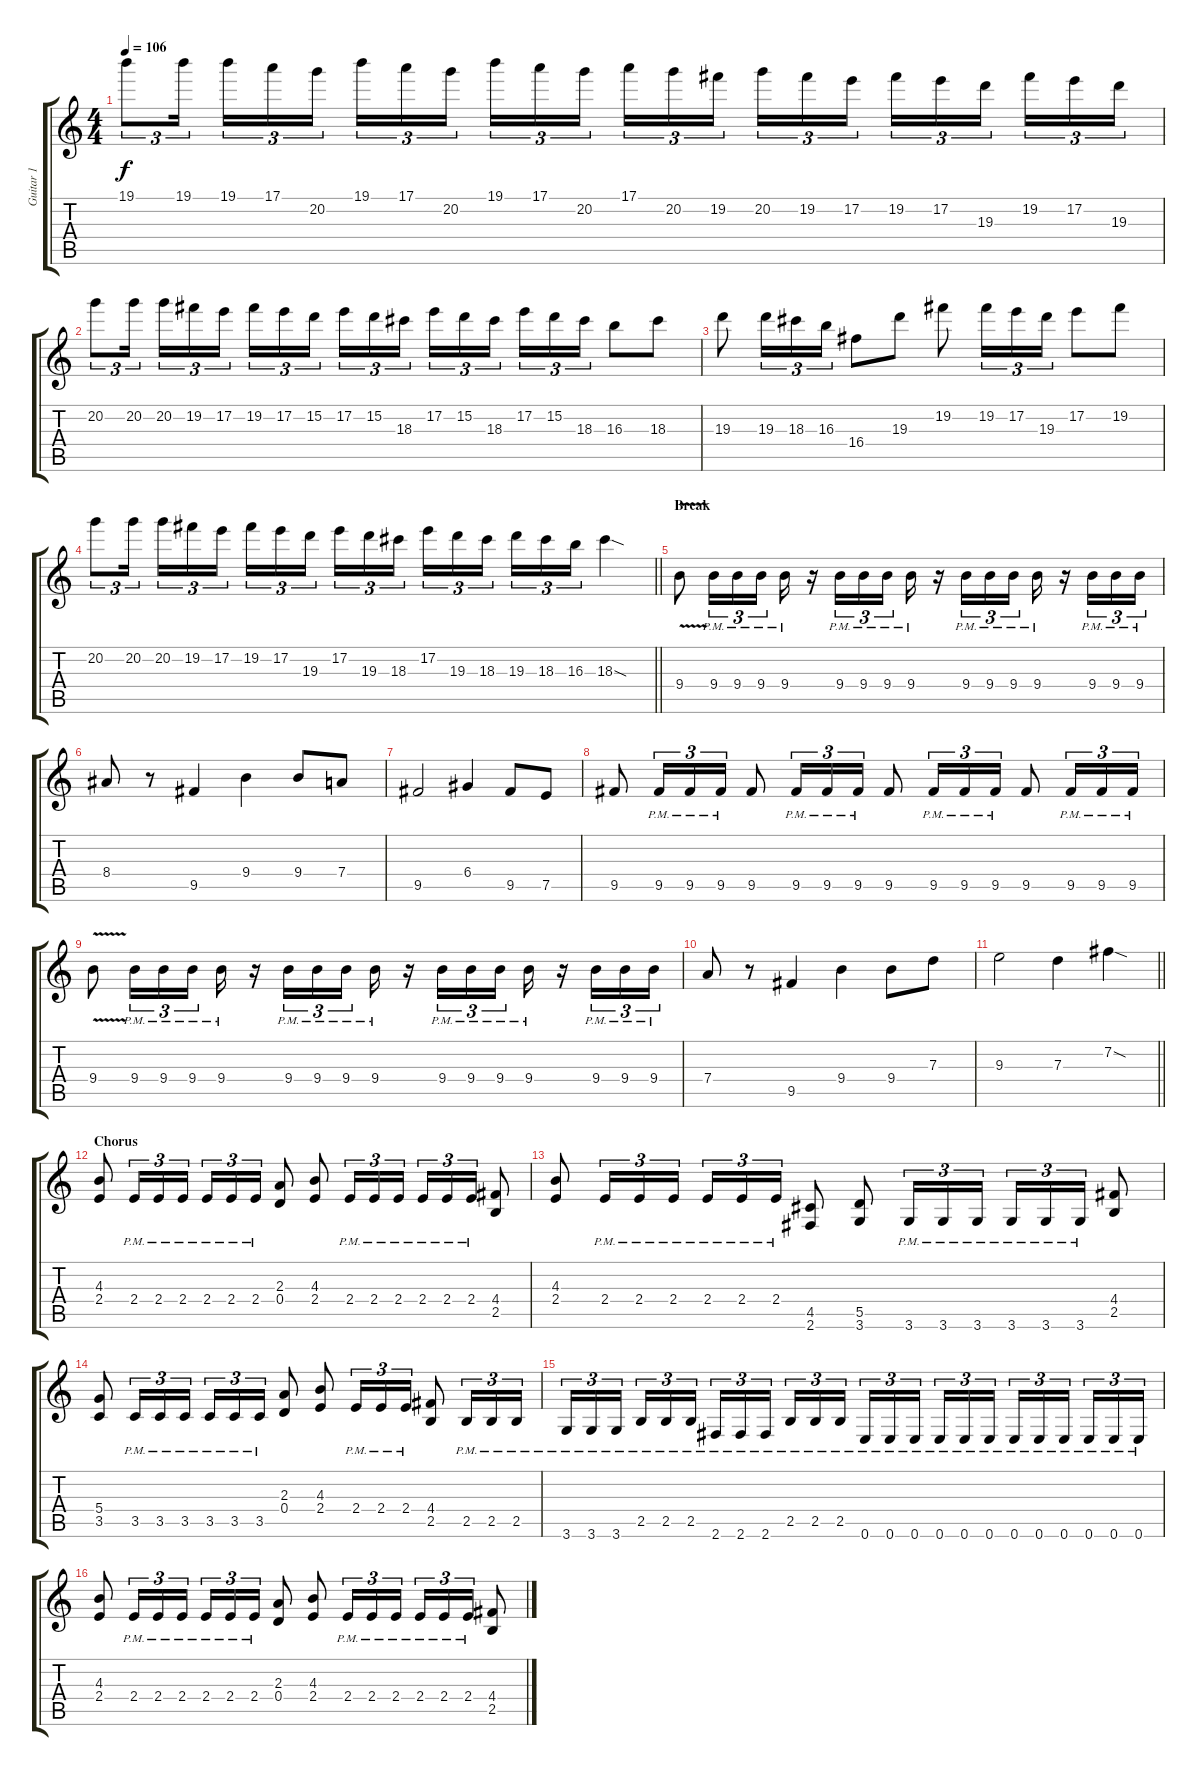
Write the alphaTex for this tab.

\track ("Guitar 1" "Guitar 1") {instrument distortionguitar}
\staff {score tabs}
\tuning (E4 B3 G3 D3 A2 E2) {hide}
\ts (4 4)
\tempo 106
\clef g2
\ks c
19.1.8{tu (3 2) dy f} 19.1.16{tu (3 2)} 19.1.16{tu (3 2)} 17.1.16{tu (3 2)} 20.2.16{tu (3 2)} 19.1.16{tu (3 2)} 17.1.16{tu (3 2)} 20.2.16{tu (3 2)} 19.1.16{tu (3 2)} 17.1.16{tu (3 2)} 20.2.16{tu (3 2)} 17.1.16{tu (3 2)} 20.2.16{tu (3 2)} 19.2.16{tu (3 2)} 20.2.16{tu (3 2)} 19.2.16{tu (3 2)} 17.2.16{tu (3 2)} 19.2.16{tu (3 2)} 17.2.16{tu (3 2)} 19.3.16{tu (3 2)} 19.2.16{tu (3 2)} 17.2.16{tu (3 2)} 19.3.16{tu (3 2)} |
20.2.8{tu (3 2)} 20.2.16{tu (3 2)} 20.2.16{tu (3 2)} 19.2.16{tu (3 2)} 17.2.16{tu (3 2)} 19.2.16{tu (3 2)} 17.2.16{tu (3 2)} 15.2.16{tu (3 2)} 17.2.16{tu (3 2)} 15.2.16{tu (3 2)} 18.3.16{tu (3 2)} 17.2.16{tu (3 2)} 15.2.16{tu (3 2)} 18.3.16{tu (3 2)} 17.2.16{tu (3 2)} 15.2.16{tu (3 2)} 18.3.16{tu (3 2)} 16.3.8 18.3.8 |
19.3.8 19.3.16{tu (3 2)} 18.3.16{tu (3 2)} 16.3.16{tu (3 2)} 16.4.8 19.3.8 19.2.8 19.2.16{tu (3 2)} 17.2.16{tu (3 2)} 19.3.16{tu (3 2)} 17.2.8 19.2.8 |
\barLineRight lightlight
20.2.8{tu (3 2)} 20.2.16{tu (3 2)} 20.2.16{tu (3 2)} 19.2.16{tu (3 2)} 17.2.16{tu (3 2)} 19.2.16{tu (3 2)} 17.2.16{tu (3 2)} 19.3.16{tu (3 2)} 17.2.16{tu (3 2)} 19.3.16{tu (3 2)} 18.3.16{tu (3 2)} 17.2.16{tu (3 2)} 19.3.16{tu (3 2)} 18.3.16{tu (3 2)} 19.3.16{tu (3 2)} 18.3.16{tu (3 2)} 16.3.16{tu (3 2)} 18.3{sod}.4 |
\section ("" "Break")
9.4{v}.8 9.4{pm}.16{tu (3 2)} 9.4{pm}.16{tu (3 2)} 9.4{pm}.16{tu (3 2)} 9.4{pm}.16 r.16 9.4{pm}.16{tu (3 2)} 9.4{pm}.16{tu (3 2)} 9.4{pm}.16{tu (3 2)} 9.4{pm}.16 r.16 9.4{pm}.16{tu (3 2)} 9.4{pm}.16{tu (3 2)} 9.4{pm}.16{tu (3 2)} 9.4{pm}.16 r.16 9.4{pm}.16{tu (3 2)} 9.4{pm}.16{tu (3 2)} 9.4{pm}.16{tu (3 2)} |
8.4.8 r.8 9.5.4 9.4.4 9.4.8 7.4.8 |
9.5.2 6.4.4 9.5.8 7.5.8 |
9.5.8 9.5{pm}.16{tu (3 2)} 9.5{pm}.16{tu (3 2)} 9.5{pm}.16{tu (3 2)} 9.5.8 9.5{pm}.16{tu (3 2)} 9.5{pm}.16{tu (3 2)} 9.5{pm}.16{tu (3 2)} 9.5.8 9.5{pm}.16{tu (3 2)} 9.5{pm}.16{tu (3 2)} 9.5{pm}.16{tu (3 2)} 9.5.8 9.5{pm}.16{tu (3 2)} 9.5{pm}.16{tu (3 2)} 9.5{pm}.16{tu (3 2)} |
9.4{v}.8 9.4{pm}.16{tu (3 2)} 9.4{pm}.16{tu (3 2)} 9.4{pm}.16{tu (3 2)} 9.4{pm}.16 r.16 9.4{pm}.16{tu (3 2)} 9.4{pm}.16{tu (3 2)} 9.4{pm}.16{tu (3 2)} 9.4{pm}.16 r.16 9.4{pm}.16{tu (3 2)} 9.4{pm}.16{tu (3 2)} 9.4{pm}.16{tu (3 2)} 9.4{pm}.16 r.16 9.4{pm}.16{tu (3 2)} 9.4{pm}.16{tu (3 2)} 9.4{pm}.16{tu (3 2)} |
7.4.8 r.8 9.5.4 9.4.4 9.4.8 7.3.8 |
\barLineRight lightlight
9.3.2 7.3.4 7.2{sod}.4 |
\section ("" "Chorus")
(4.3 2.4).8 2.4{pm}.16{tu (3 2)} 2.4{pm}.16{tu (3 2)} 2.4{pm}.16{tu (3 2)} 2.4{pm}.16{tu (3 2)} 2.4{pm}.16{tu (3 2)} 2.4{pm}.16{tu (3 2)} (2.3 0.4).8 (4.3 2.4).8 2.4{pm}.16{tu (3 2)} 2.4{pm}.16{tu (3 2)} 2.4{pm}.16{tu (3 2)} 2.4{pm}.16{tu (3 2)} 2.4{pm}.16{tu (3 2)} 2.4{pm}.16{tu (3 2)} (4.4 2.5).8 |
(4.3 2.4).8 2.4{pm}.16{tu (3 2)} 2.4{pm}.16{tu (3 2)} 2.4{pm}.16{tu (3 2)} 2.4{pm}.16{tu (3 2)} 2.4{pm}.16{tu (3 2)} 2.4{pm}.16{tu (3 2)} (4.5 2.6).8 (5.5 3.6).8 3.6{pm}.16{tu (3 2)} 3.6{pm}.16{tu (3 2)} 3.6{pm}.16{tu (3 2)} 3.6{pm}.16{tu (3 2)} 3.6{pm}.16{tu (3 2)} 3.6{pm}.16{tu (3 2)} (4.4 2.5).8 |
(5.4 3.5).8 3.5{pm}.16{tu (3 2)} 3.5{pm}.16{tu (3 2)} 3.5{pm}.16{tu (3 2)} 3.5{pm}.16{tu (3 2)} 3.5{pm}.16{tu (3 2)} 3.5{pm}.16{tu (3 2)} (2.3 0.4).8 (4.3 2.4).8 2.4{pm}.16{tu (3 2)} 2.4{pm}.16{tu (3 2)} 2.4{pm}.16{tu (3 2)} (4.4 2.5).8 2.5{pm}.16{tu (3 2)} 2.5{pm}.16{tu (3 2)} 2.5{pm}.16{tu (3 2)} |
3.6{pm}.16{tu (3 2)} 3.6{pm}.16{tu (3 2)} 3.6{pm}.16{tu (3 2)} 2.5{pm}.16{tu (3 2)} 2.5{pm}.16{tu (3 2)} 2.5{pm}.16{tu (3 2)} 2.6{pm}.16{tu (3 2)} 2.6{pm}.16{tu (3 2)} 2.6{pm}.16{tu (3 2)} 2.5{pm}.16{tu (3 2)} 2.5{pm}.16{tu (3 2)} 2.5{pm}.16{tu (3 2)} 0.6{pm}.16{tu (3 2)} 0.6{pm}.16{tu (3 2)} 0.6{pm}.16{tu (3 2)} 0.6{pm}.16{tu (3 2)} 0.6{pm}.16{tu (3 2)} 0.6{pm}.16{tu (3 2)} 0.6{pm}.16{tu (3 2)} 0.6{pm}.16{tu (3 2)} 0.6{pm}.16{tu (3 2)} 0.6{pm}.16{tu (3 2)} 0.6{pm}.16{tu (3 2)} 0.6{pm}.16{tu (3 2)} |
(4.3 2.4).8 2.4{pm}.16{tu (3 2)} 2.4{pm}.16{tu (3 2)} 2.4{pm}.16{tu (3 2)} 2.4{pm}.16{tu (3 2)} 2.4{pm}.16{tu (3 2)} 2.4{pm}.16{tu (3 2)} (2.3 0.4).8 (4.3 2.4).8 2.4{pm}.16{tu (3 2)} 2.4{pm}.16{tu (3 2)} 2.4{pm}.16{tu (3 2)} 2.4{pm}.16{tu (3 2)} 2.4{pm}.16{tu (3 2)} 2.4{pm}.16{tu (3 2)} (4.4 2.5).8
